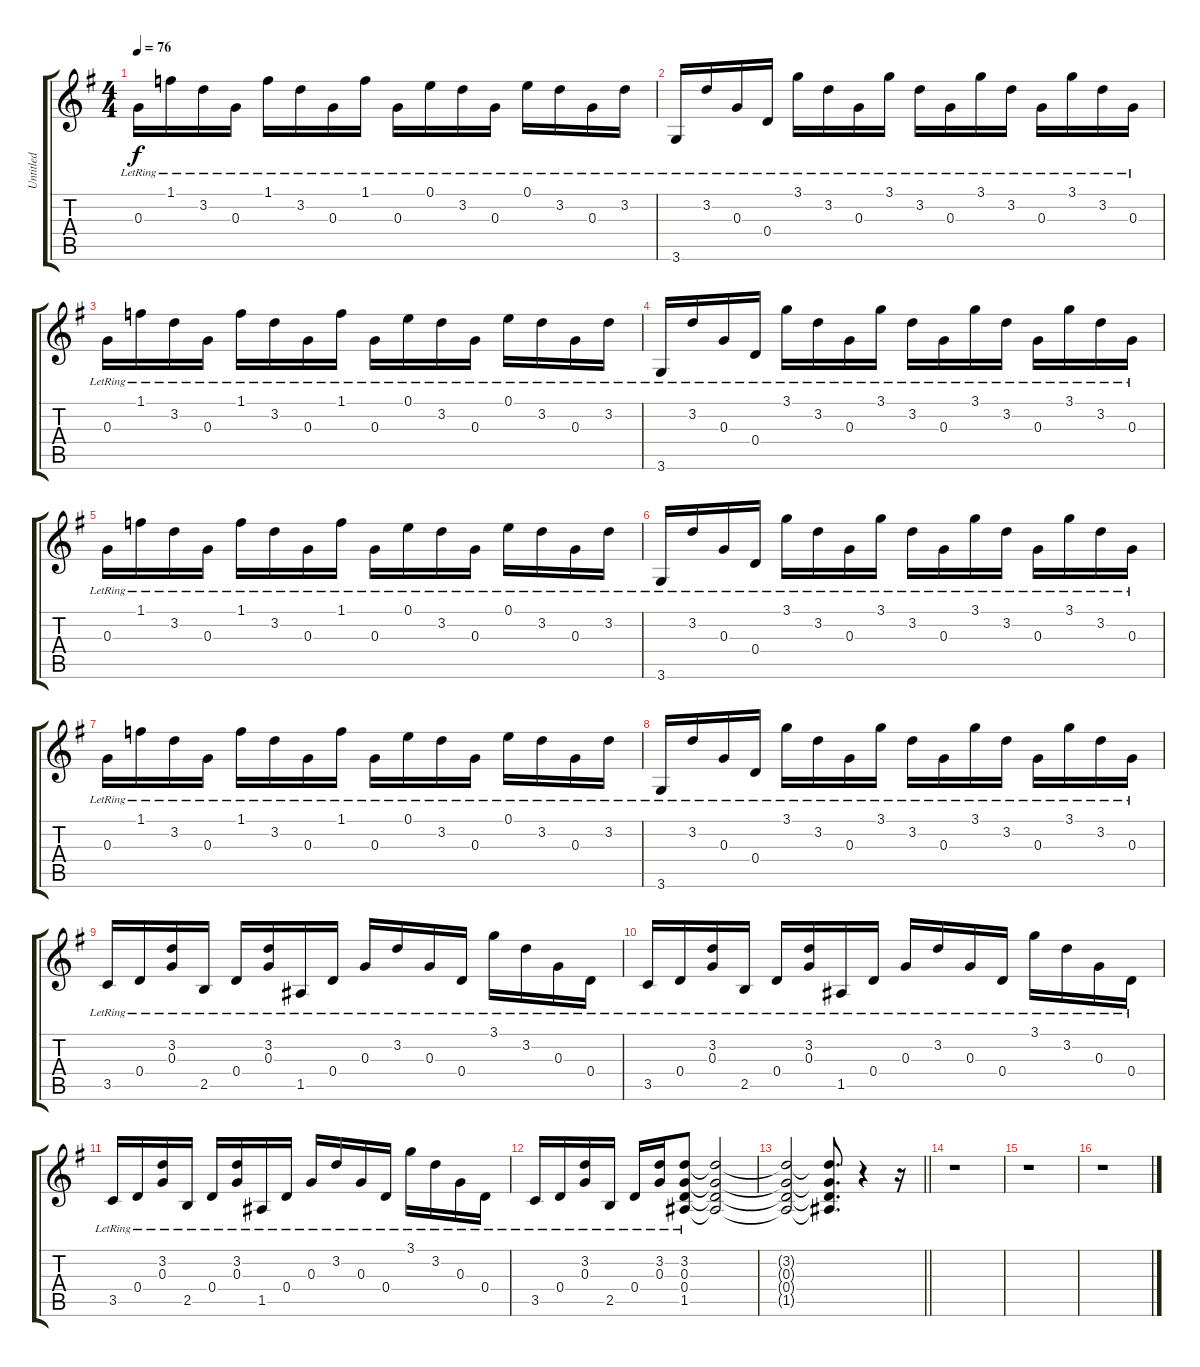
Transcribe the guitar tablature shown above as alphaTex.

\track ("Untitled" "Untitled") {instrument electricguitarclean}
\staff {score tabs}
\tuning (E4 B3 G3 D3 A2 E2) {hide}
\ts (4 4)
\tempo 76
\clef g2
\ks g
0.3{lr}.16{dy f} 1.1{lr}.16 3.2{lr}.16 0.3{lr}.16 1.1{lr}.16 3.2{lr}.16 0.3{lr}.16 1.1{lr}.16 0.3{lr}.16 0.1{lr}.16 3.2{lr}.16 0.3{lr}.16 0.1{lr}.16 3.2{lr}.16 0.3{lr}.16 3.2{lr}.16 |
3.6{lr}.16 3.2{lr}.16 0.3{lr}.16 0.4{lr}.16 3.1{lr}.16 3.2{lr}.16 0.3{lr}.16 3.1{lr}.16 3.2{lr}.16 0.3{lr}.16 3.1{lr}.16 3.2{lr}.16 0.3{lr}.16 3.1{lr}.16 3.2{lr}.16 0.3{lr}.16 |
0.3{lr}.16 1.1{lr}.16 3.2{lr}.16 0.3{lr}.16 1.1{lr}.16 3.2{lr}.16 0.3{lr}.16 1.1{lr}.16 0.3{lr}.16 0.1{lr}.16 3.2{lr}.16 0.3{lr}.16 0.1{lr}.16 3.2{lr}.16 0.3{lr}.16 3.2{lr}.16 |
3.6{lr}.16 3.2{lr}.16 0.3{lr}.16 0.4{lr}.16 3.1{lr}.16 3.2{lr}.16 0.3{lr}.16 3.1{lr}.16 3.2{lr}.16 0.3{lr}.16 3.1{lr}.16 3.2{lr}.16 0.3{lr}.16 3.1{lr}.16 3.2{lr}.16 0.3{lr}.16 |
0.3{lr}.16 1.1{lr}.16 3.2{lr}.16 0.3{lr}.16 1.1{lr}.16 3.2{lr}.16 0.3{lr}.16 1.1{lr}.16 0.3{lr}.16 0.1{lr}.16 3.2{lr}.16 0.3{lr}.16 0.1{lr}.16 3.2{lr}.16 0.3{lr}.16 3.2{lr}.16 |
3.6{lr}.16 3.2{lr}.16 0.3{lr}.16 0.4{lr}.16 3.1{lr}.16 3.2{lr}.16 0.3{lr}.16 3.1{lr}.16 3.2{lr}.16 0.3{lr}.16 3.1{lr}.16 3.2{lr}.16 0.3{lr}.16 3.1{lr}.16 3.2{lr}.16 0.3{lr}.16 |
0.3{lr}.16 1.1{lr}.16 3.2{lr}.16 0.3{lr}.16 1.1{lr}.16 3.2{lr}.16 0.3{lr}.16 1.1{lr}.16 0.3{lr}.16 0.1{lr}.16 3.2{lr}.16 0.3{lr}.16 0.1{lr}.16 3.2{lr}.16 0.3{lr}.16 3.2{lr}.16 |
3.6{lr}.16 3.2{lr}.16 0.3{lr}.16 0.4{lr}.16 3.1{lr}.16 3.2{lr}.16 0.3{lr}.16 3.1{lr}.16 3.2{lr}.16 0.3{lr}.16 3.1{lr}.16 3.2{lr}.16 0.3{lr}.16 3.1{lr}.16 3.2{lr}.16 0.3{lr}.16 |
3.5{lr}.16 0.4{lr}.16 (3.2{lr} 0.3{lr}).16 2.5{lr}.16 0.4{lr}.16 (3.2{lr} 0.3{lr}).16 1.5{lr}.16 0.4{lr}.16 0.3{lr}.16 3.2{lr}.16 0.3{lr}.16 0.4{lr}.16 3.1{lr}.16 3.2{lr}.16 0.3{lr}.16 0.4{lr}.16 |
3.5{lr}.16 0.4{lr}.16 (3.2{lr} 0.3{lr}).16 2.5{lr}.16 0.4{lr}.16 (3.2{lr} 0.3{lr}).16 1.5{lr}.16 0.4{lr}.16 0.3{lr}.16 3.2{lr}.16 0.3{lr}.16 0.4{lr}.16 3.1{lr}.16 3.2{lr}.16 0.3{lr}.16 0.4{lr}.16 |
3.5{lr}.16 0.4{lr}.16 (3.2{lr} 0.3{lr}).16 2.5{lr}.16 0.4{lr}.16 (3.2{lr} 0.3{lr}).16 1.5{lr}.16 0.4{lr}.16 0.3{lr}.16 3.2{lr}.16 0.3{lr}.16 0.4{lr}.16 3.1{lr}.16 3.2{lr}.16 0.3{lr}.16 0.4{lr}.16 |
3.5{lr}.16 0.4{lr}.16 (3.2{lr} 0.3{lr}).16 2.5{lr}.16 0.4{lr}.16 (3.2{lr} 0.3{lr}).16 (3.2{lr} 0.3{lr} 0.4{lr} 1.5{lr}).8 (3.2{t} 0.3{t} 0.4{t} 1.5{t}).2 |
\barLineRight lightlight
(3.2{t} 0.3{t} 0.4{t} 1.5{t}).2 (3.2{t} 0.3{t} 0.4{t} 1.5{t}).8{d} r.4 r.16 |
r.1 |
r.1 |
r.1
